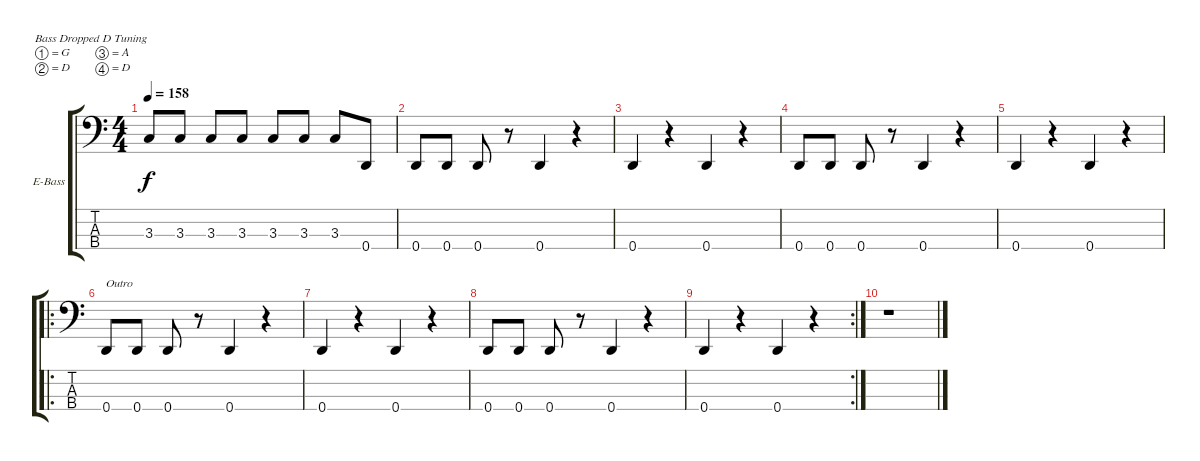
\bracketExtendMode groupsimilarinstruments
\firstSystemTrackNameOrientation horizontal
\otherSystemsTrackNameOrientation horizontal
\track ("Bass" "E-Bass") {instrument electricbassfinger}
\staff {score tabs}
\tuning (G2 D2 A1 D1)
\ts (4 4)
\tempo 158
\clef f4
\ks c
3.3.8{dy f} 3.3.8 3.3.8 3.3.8 3.3.8 3.3.8 3.3.8 0.4.8 |
0.4.8 0.4.8 0.4.8 r.8 0.4.4 r.4 |
0.4.4 r.4 0.4.4 r.4 |
0.4.8 0.4.8 0.4.8 r.8 0.4.4 r.4 |
0.4.4 r.4 0.4.4 r.4 |
\ro
0.4.8{txt "Outro"} 0.4.8 0.4.8 r.8 0.4.4 r.4 |
0.4.4 r.4 0.4.4 r.4 |
0.4.8 0.4.8 0.4.8 r.8 0.4.4 r.4 |
\rc 2
0.4.4 r.4 0.4.4 r.4 |
r.1
